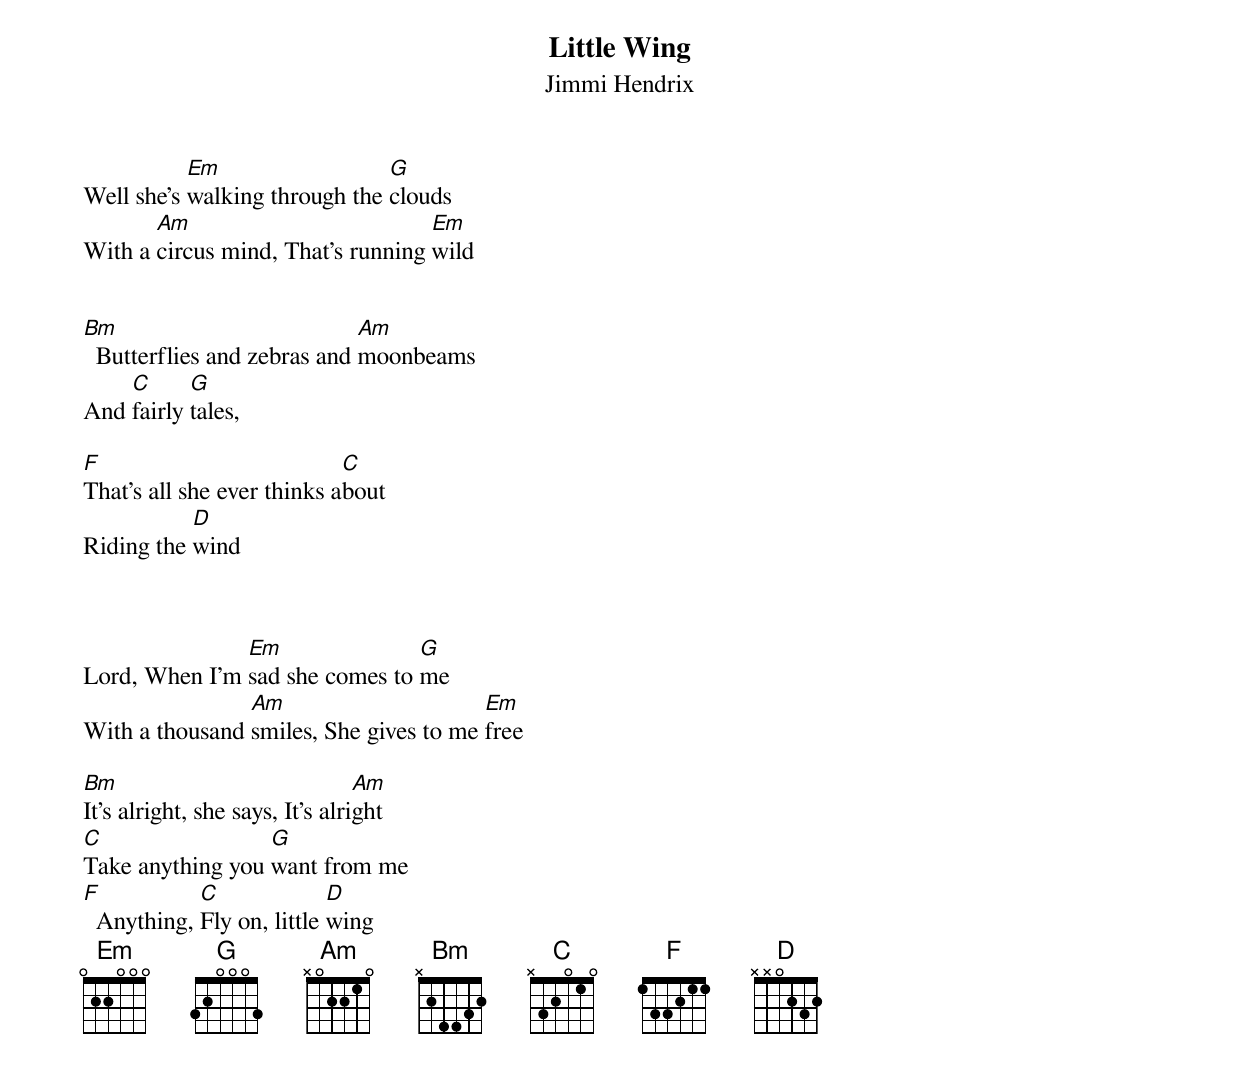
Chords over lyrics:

Little Wing
Jimmi Hendrix


           Em                  G
Well she's walking through the clouds
       Am                          Em
With a circus mind, That's running wild


Bm                           Am
  Butterflies and zebras and moonbeams
    C      G
And fairly tales,

F                           C
That's all she ever thinks about
           D
Riding the wind



               Em               G
Lord, When I'm sad she comes to me
                Am                      Em
With a thousand smiles, She gives to me free

Bm                               Am
It's alright, she says, It's alright
C                 G
Take anything you want from me
F           C              D
  Anything, Fly on, little wing
